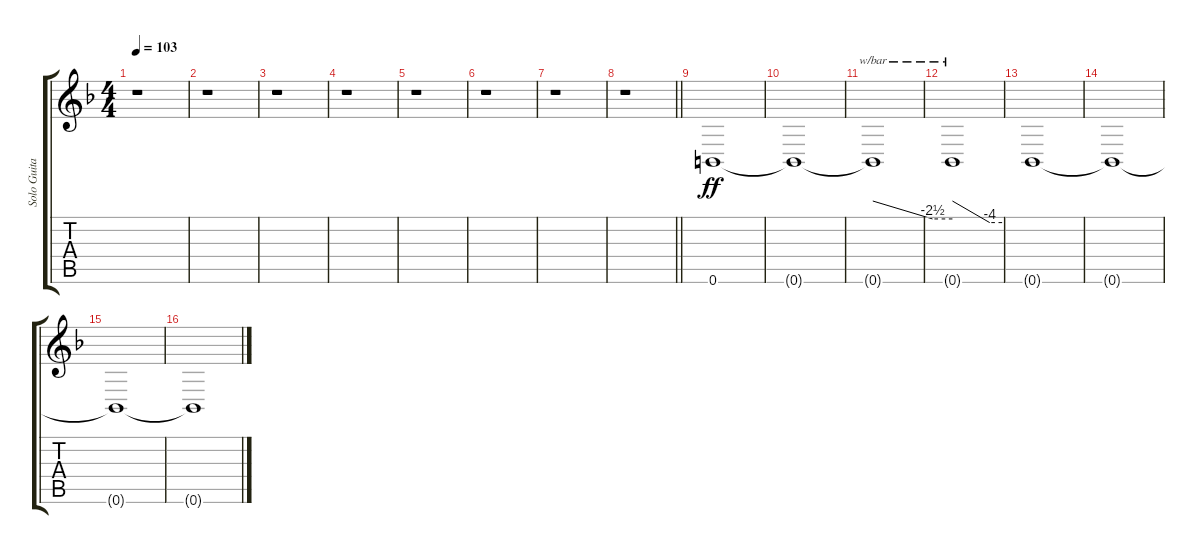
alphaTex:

\track ("Solo Guitar" "Solo Guita") {instrument distortionguitar}
\staff {score tabs}
\tuning (Db4 Ab3 E3 B2 Gb2 B1) {hide}
\ts (4 4)
\tempo 103
\clef g2
\ks f
r.1{dy ff} |
r.1 |
r.1 |
r.1 |
r.1 |
r.1 |
r.1 |
\barLineRight lightlight
r.1 |
0.6.1 |
0.6{t}.1 |
0.6{t}.1{tbe (custom default 0 0 45 -10 60 -10)} |
0.6{t}.1{tbe (custom default 0 0 45 -16 60 -16)} |
0.6{t}.1 |
0.6{t}.1 |
0.6{t}.1 |
0.6{t}.1
